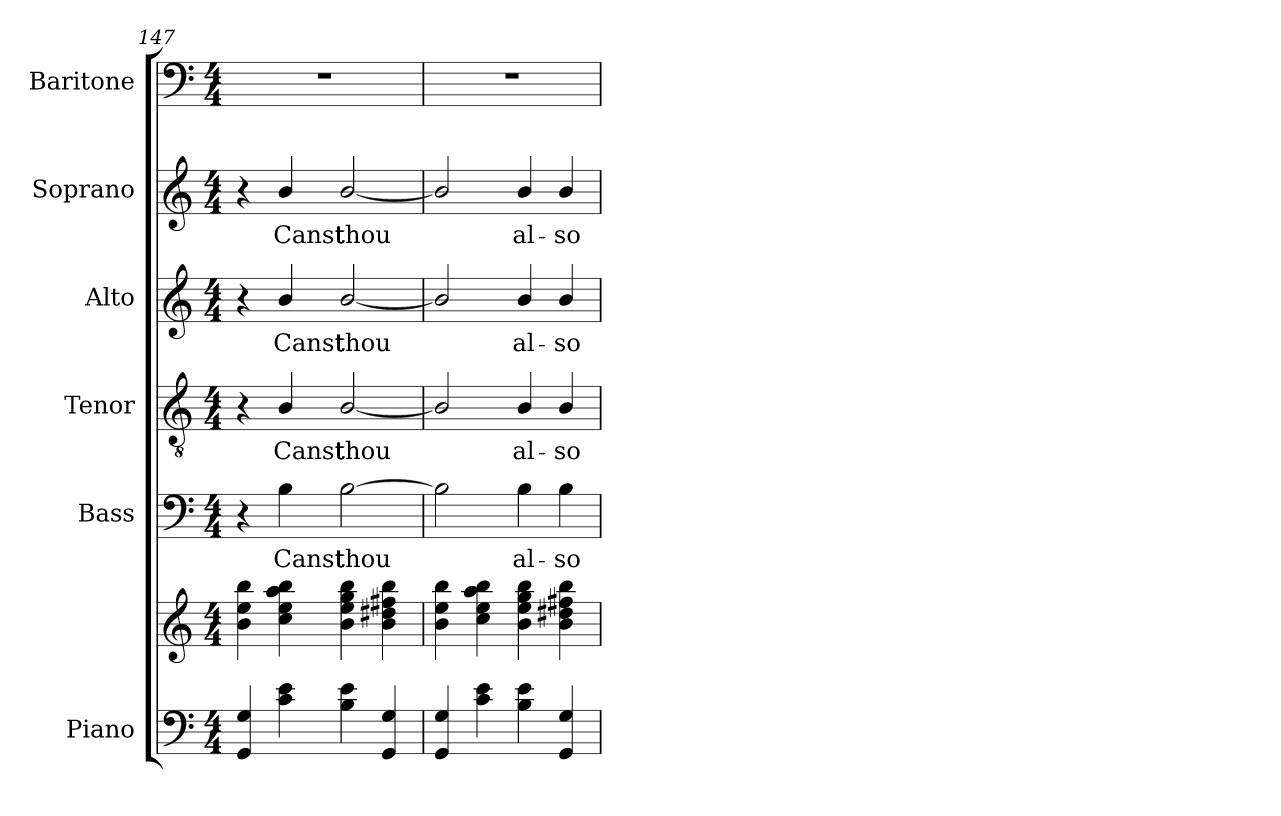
**kern	**kern	**kern	**text	**kern	**text	**kern	**text	**kern	**text	**kern
*part6	*part6	*part5	*part5	*part4	*part4	*part3	*part3	*part2	*part2	*part1
*staff7	*staff6	*staff5	*staff5	*staff4	*staff4	*staff3	*staff3	*staff2	*staff2	*staff1
*I"Piano	*	*I"Bass	*	*I"Tenor	*	*I"Alto	*	*I"Soprano	*	*I"Baritone
*	*	*I'B	*	*I'T	*	*I'A	*	*I'S	*	*
*clefF4	*clefG2	*clefF4	*	*clefGv2	*	*clefG2	*	*clefG2	*	*clefF4
*k[]	*k[]	*k[]	*	*k[]	*	*k[]	*	*k[]	*	*k[]
*C:	*C:	*C:	*	*C:	*	*C:	*	*C:	*	*C:
*M4/4	*M4/4	*M4/4	*	*M4/4	*	*M4/4	*	*M4/4	*	*M4/4
=147	=147	=147	=147	=147	=147	=147	=147	=147	=147	=147
4GG 4G	4b 4ee 4bb	4r	.	4r	.	4r	.	4r	.	1r
!	!	!	!LO:LY:b	!	!LO:LY:b	!	!LO:LY:b	!	!LO:LY:b	!
4c 4e	4cc 4ee 4aa 4bb	4B	Canst	4B/	Canst	4b/	Canst	4b/	Canst	.
!	!	!	!LO:LY:b	!	!LO:LY:b	!	!LO:LY:b	!	!LO:LY:b	!
4B 4e	4b 4ee 4gg 4bb	[2B	thou	[2B/	thou	[2b/	thou	[2b/	thou	.
4GG 4G	4b 4dd#X 4ff#X 4bb	.	.	.	.	.	.	.	.	.
=148	=148	=148	=148	=148	=148	=148	=148	=148	=148	=148
4GG 4G	4b 4ee 4bb	2B]	.	2B/]	.	2b/]	.	2b/]	.	1r
4c 4e	4cc 4ee 4aa 4bb	.	.	.	.	.	.	.	.	.
!	!	!	!LO:LY:b	!	!LO:LY:b	!	!LO:LY:b	!	!LO:LY:b	!
4B 4e	4b 4ee 4gg 4bb	4B	al-	4B/	al-	4b/	al-	4b/	al-	.
!	!	!	!LO:LY:b	!	!LO:LY:b	!	!LO:LY:b	!	!LO:LY:b	!
4GG 4G	4b 4dd#X 4ff#X 4bb	4B	-so	4B/	-so	4b/	-so	4b/	-so	.
=	=	=	=	=	=	=	=	=	=	=
*-	*-	*-	*-	*-	*-	*-	*-	*-	*-	*-
